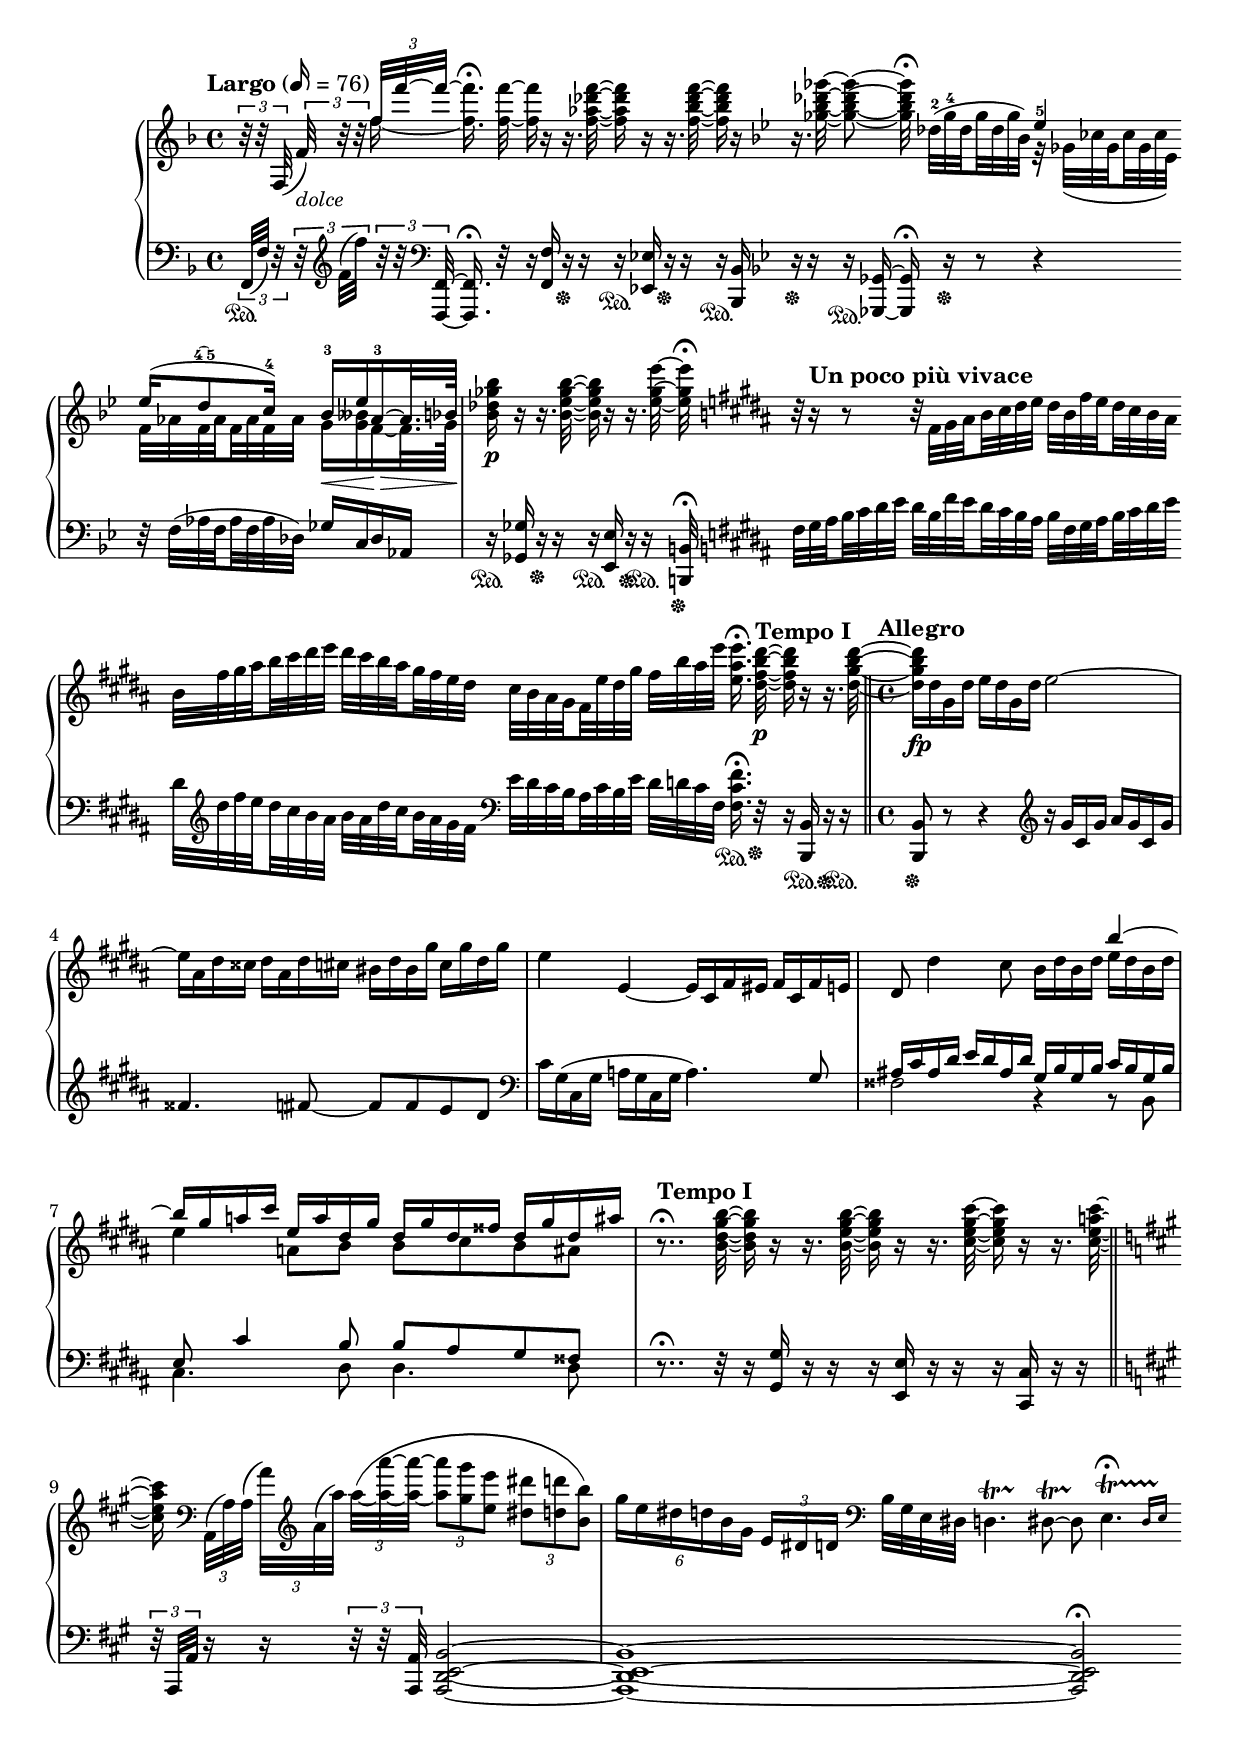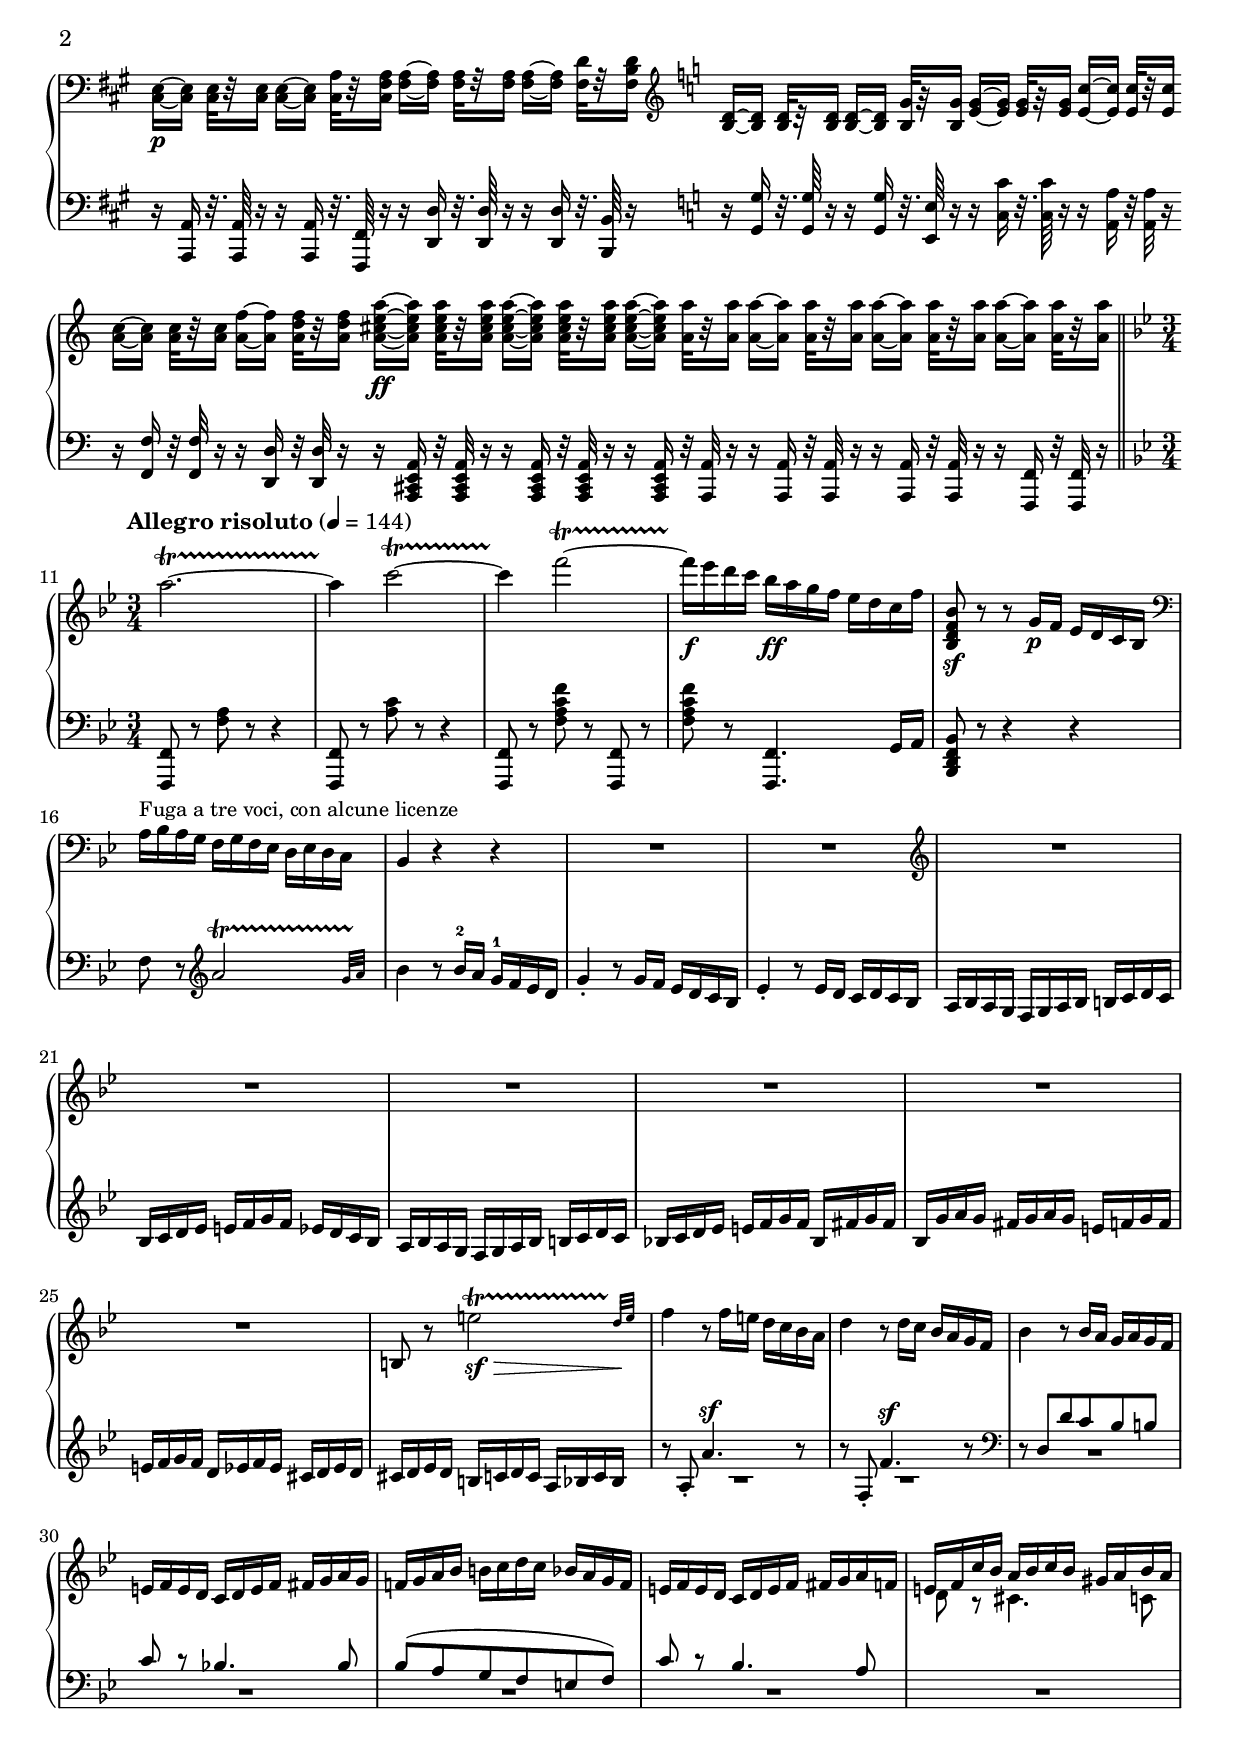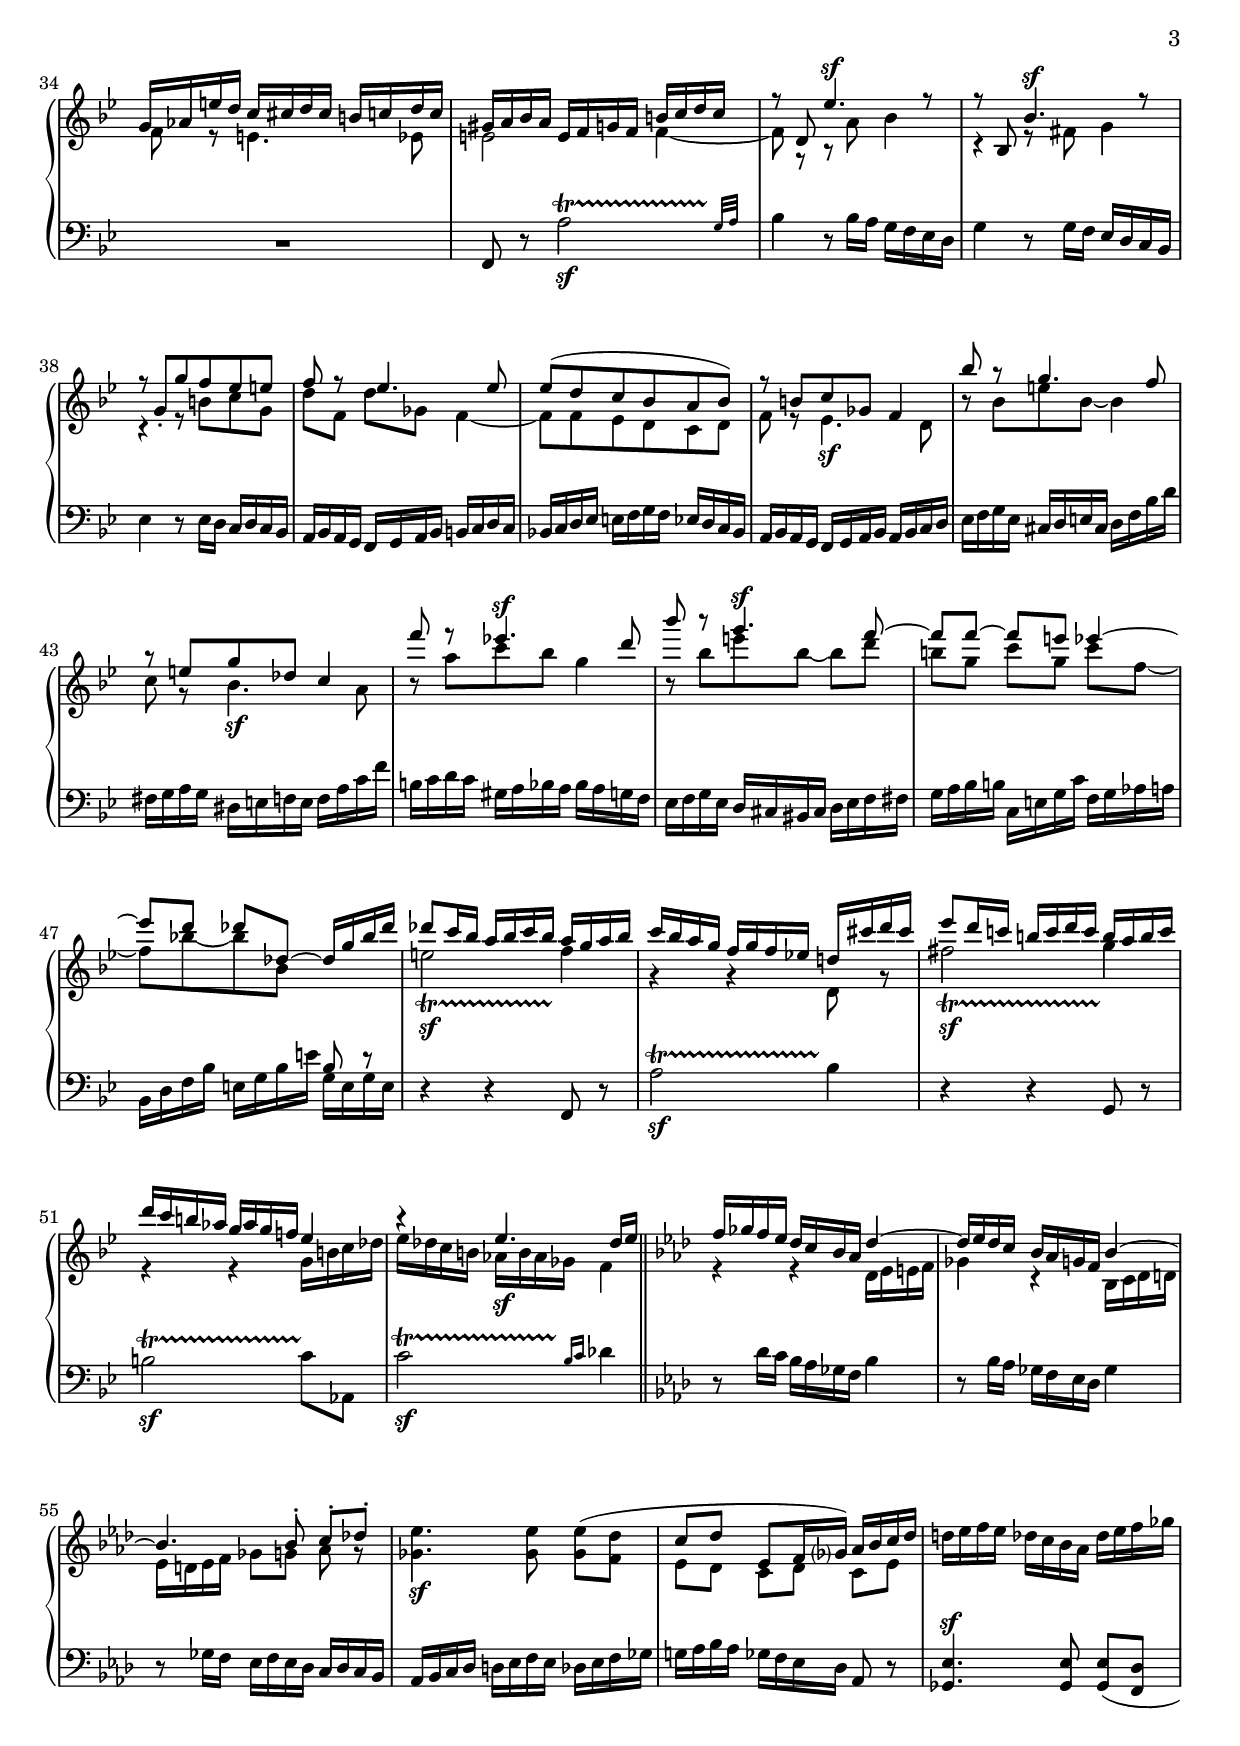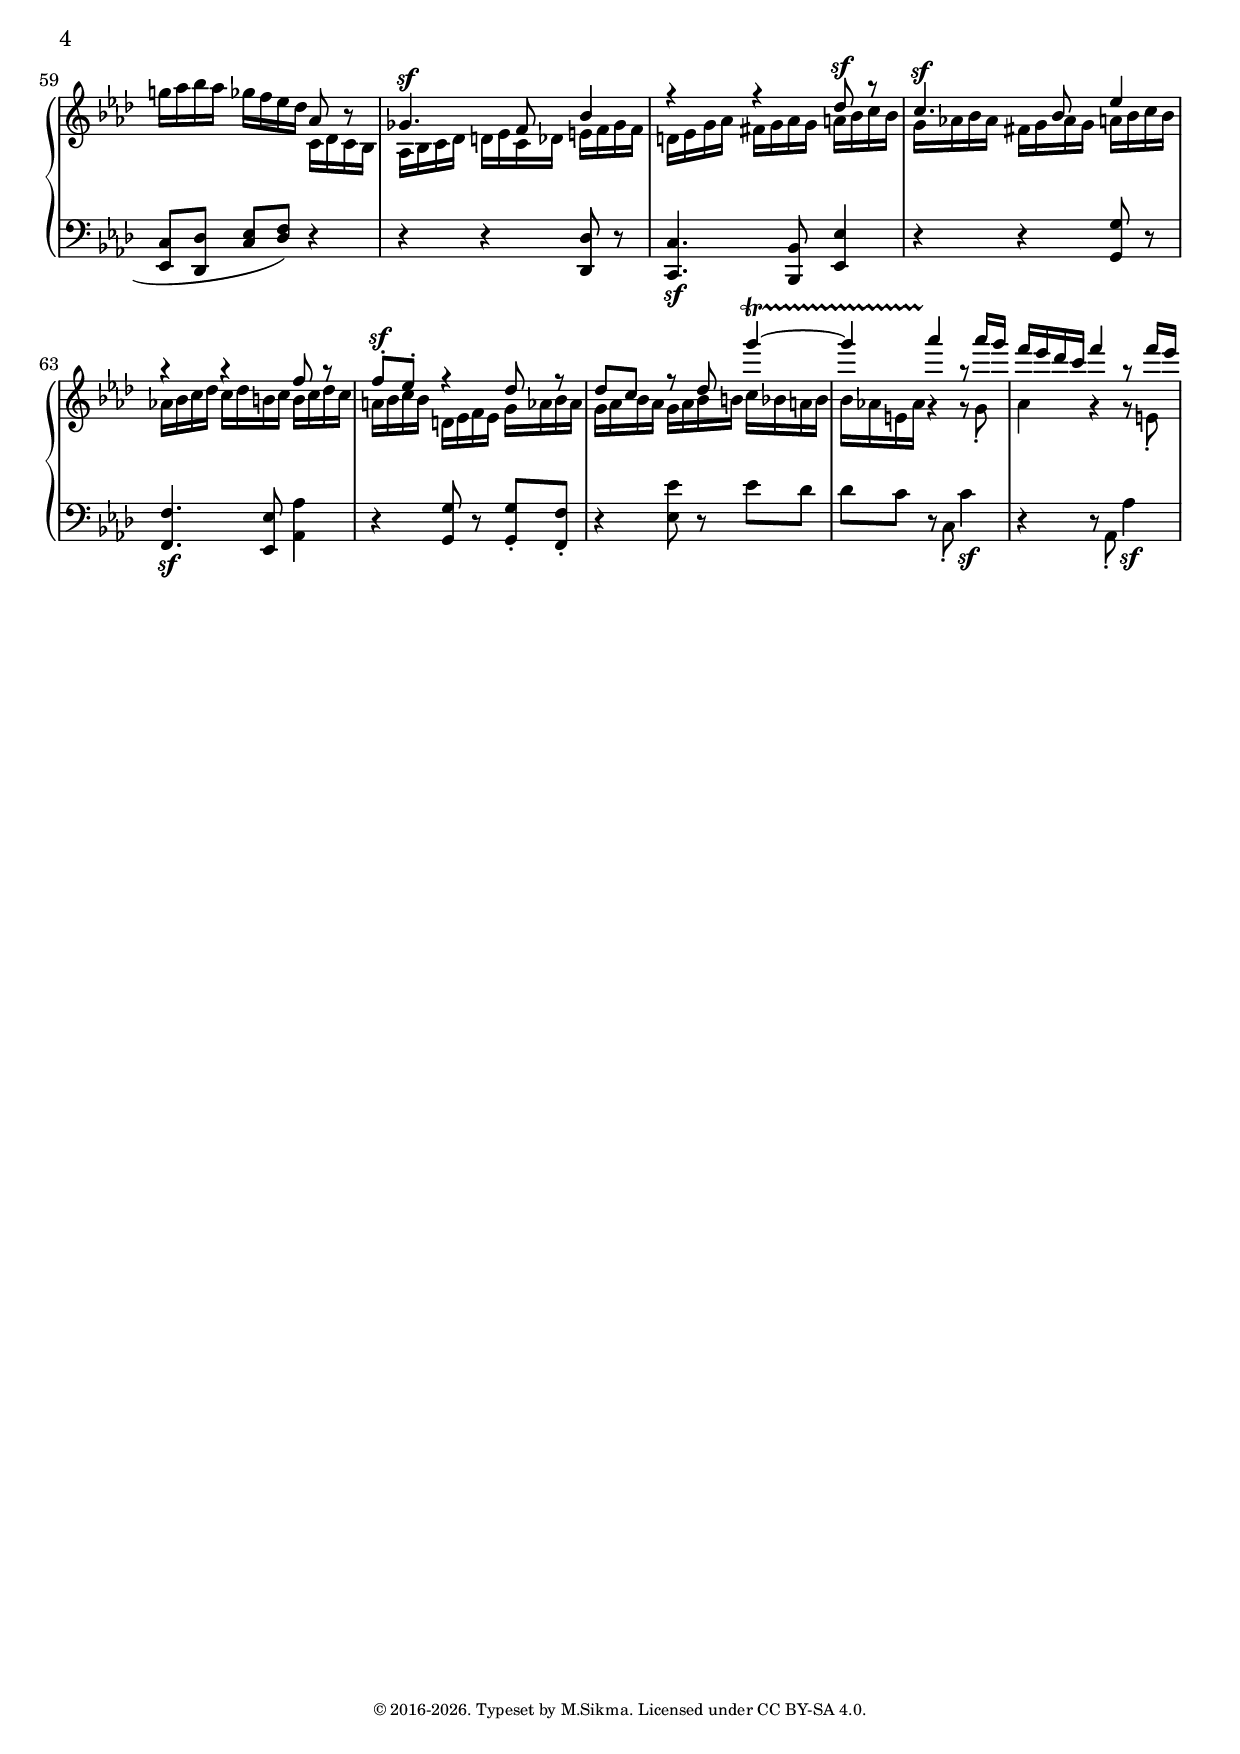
%===========================================================================
%    Piano Sonata Op.106 (L.Beethoven) - IV
%===========================================================================
%
%    (C) 2016-2017, Michiel Sikma <michiel@sikma.org>
%    Licensed under CC BY-SA 4.0.
%
%---------------------------------------------------------------------------

\version "2.19.42"
\include "sonata-op106-includes.ily"

%---------------------------------------------------------------------------
%    IV. Largo - Allegro risoluto
%---------------------------------------------------------------------------

four-section-one = {
  \key f \major
  \time 4/4
  \tempo "Largo" 16 = 76
}
% Per la misura si conta nel Largo sempre quattro semicrome, ciò è

\bookpart {
  \paper {
    markup-system-spacing = \std-padding-page-n
    bookTitleMarkup = \std-title-markup-page-n-no-titles
  }
  \header {
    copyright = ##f
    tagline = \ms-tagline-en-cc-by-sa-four
  }
  \score {
    \new PianoStaff \with {
      \std-staff-spacing
    } <<
      \set PianoStaff.connectArpeggios = ##t
      %---------------------------------------------------------------------
      %    Right hand
      %---------------------------------------------------------------------
      \new Staff = "right" \with {
        \std-magnification
        \stdDynSize
        midiInstrument = "acoustic grand"
      } {
        \clef treble \relative c {
          \four-section-one
          \override Tie.minimum-length = #2.75
          \autoBeamOff
          \tuplet 3/2 {
            r32 r
            \once \override Slur.positions = #'(1 . 2)
            f_( \noBeam
          }
          \tuplet 3/2 { f')_\markup { \italic "dolce" } r r }
          % Set the exact duration of this measure. Although the
          % time signature is 4/4, this first measure has an undeterminable
          % length. Based on the notes, it's precisely 140 64th notes long.
          \set Timing.measureLength = #(ly:make-moment 140/64)
          <<
            \relative c'' {
              \tuplet 3/2 { f32-[ f'^~ f^~] }
              % Hiding the stem and flag, since the other voice
              % will take care of proper display.
              \stemDown
              \single \hide Stem
              \single \hide Flag
              f\fermata
            }
            \\
            \relative c'' {
              f16_~ <f f'>16.
            }
          >>
          <f'_~ f'^~>32 16
          r16 r16.
          <f_~ aes_~ des^~ f^~>32 16
          r16 r16.
          <f_~ bes_~ des^~ f^~>32 16
          r16
          \key bes \major
          r16.
          <ges_~ bes_~ des^~ ges^~>32 <ges_~ bes_~ des^~ ges^~>8 32\fermata
          \autoBeamOn
          <<
            \relative c'' {
              \stemDown des32-[^(-2 ges-4
              \set stemRightBeamCount = #1
              des
              \set stemLeftBeamCount = #1
              ges des ges bes,)] \stemUp es4-5
              \bar "" \break
              es16-[^( des8\finger \markup \tied-finger-up #"4" #"5" ces16-4])
              bes16-[-3 es aes,^~-3 aes32. bes64]
            }
            \\
            \relative c'' {
              s8. s32
              r32 ges_(-[ ces
              \set stemRightBeamCount = #1
              ges
              \set stemLeftBeamCount = #1
              ces ges ces es,)]
              f-[ aes f
              \set stemRightBeamCount = #1
              aes
              \set stemLeftBeamCount = #1
              f aes f aes]
              ges16\< <ges beses> f_~\> f32. ges64\!
            }
          >>
          % End of the first measure.
          |
          <bes, des ges bes>16\p r16 r16. <bes_~ es_~ ges^~ bes^~>32 16 r16 r16.
          % Modify the second measure's length as well.
          \set Timing.measureLength = #(ly:make-moment 160/64)
          <es_~ ges^~ es'^~>32 32\fermata
          \key b \major
          r32
          \tempo "Un poco più vivace"
          r16 r8 r32
          \set subdivideBeams = ##t
          \set baseMoment = #(ly:make-moment 1/8)
          \set beatStructure = #'(6 6)
          fis,32-[ gis ais b cis dis e] dis-[ b fis' e dis cis b ais]
          b-[ fis' gis ais b cis dis e] dis-[ cis b ais gis fis e dis]
          cis-[ b ais gis fis e' dis gis] fis-[ b ais e']
          <e, ais e'>16.\fermata \noBeam
          \tempo "Tempo I"
          <dis_~ fis_~ b^~ dis^~>32\p \noBeam
          16 r16 r16.
          <dis_~ gis_~ b^~ dis^~>32
          \tempo "Allegro"
          % End of the second measure.
          |
          \time 4/4
          \bar "||"
          \set subdivideBeams = ##f
          16\fp dis gis, dis'
          e dis gis, dis' e2^~ |
          e16 ais, dis cisis dis ais dis cis bis dis bis gis' cis, gis' dis gis |
          e4 e,4_~ e16 cis fis eis fis cis fis e |
          dis8
          <<
            \relative c''' {
              s4 s4 s8 b4^~ |
              b16 gis a cis e, a dis, gis dis gis dis fisis dis gis dis ais'
            }
            \\
            \relative c'' {
              dis4 cis8 b16 dis b dis e dis b dis |
              e4 a,8 b b cis b ais
            }
          >>
          \tempo "Tempo I"
          |
          % Move the tempo text above the fermata.
          \once \override Staff.TextScript.outside-staff-priority = #500
          \once \override Staff.Script.outside-staff-priority = #0
          r8..\fermata
          <b'_~ dis_~ gis^~ b^~>32 16 r16 r16.
          <b_~ e_~ gis^~ b^~>32 16 r16 r16.
          <cis_~ e_~ gis^~ cis^~>32 16 r16 r16.
          <cis_~ e_~ a^~ cis^~>32
          \bar "||"
          % This measure is 3/4 for some reason.
          \set Timing.measureLength = #(ly:make-moment 3/4)
          \key a \major
          16 \clef bass
          \once \override Slur.positions = #'(-2 . 0)
          \tuplet 3/2 {
            a,,32^(-[ a')
            \once \override Slur.positions = #'(-2 . 0)
            a^(]
          }
          \tuplet 3/2 {
            a')-[ \clef treble
            \once \override Slur.positions = #'(-2 . 0)
            a^( a')]
          }
          \tuplet 3/2 {
            \once \override Slur.positions = #'(-2 . 0)
            a_~^( <a_~ a'^~> <a_~ a'^~>
          }
          \tuplet 3/2 { <a a'>8 <gis gis'> <e e'> }
          \tuplet 3/2 { <dis dis'> <d d'> <b b'>) }
          |
          % Another looooong measure.
          \set Timing.measureLength = #(ly:make-moment 352/64)
          \tuplet 6/4 { gis'16 e dis d b gis }
          \tuplet 3/2 { e-[ dis d] }
          \clef bass
          b32 gis e dis
          \once \override TrillSpanner.bound-details.right.padding = #1.0
          d4. \startTrillSpan
          \once \override TrillSpanner.bound-details.right.padding = #2.0
          dis8^~ \stopTrillSpan \startTrillSpan
          dis
          \once \override Staff.Script.outside-staff-priority = #200
          \once \override TrillSpanner.outside-staff-priority = ##f
          \afterGrace e4.\fermata \startTrillSpan { dis16-[ e] \stopTrillSpan }
          % The long and slow modulation from B major to A major to B flat major.
          \clef bass
          \bar ""
          \break
          <cis_~ e^~>16\p 16 32-[ r32 <cis e>16] <cis_~ e^~>16-[ 16]
          <cis a'>32-[ r32 <cis fis a>16] <fis_~ a^~>16-[ 16]
          <fis a>32-[ r32 <fis a>16] <fis_~ a^~>16-[ 16]
          <fis d'>32-[ r32 <fis b d>16]
          \clef treble
          \key c \major
          <b_~ d^~>16-[ 16] <b d>32-[ r32 <b d>16] <b_~ d^~>16-[ 16]
          <b g'>32-[ r32 <b g'>16] <e_~ g^~>16-[ 16] <e g>32-[ r32 <e g>16]
          <e_~ c'^~>16-[ 16] <e c'>32-[ r32 <e c'>16]
          \bar ""
          \break
          <a_~ c^~>16-[ 16] <a c>32-[ r32 <a c>16] <a_~ f'^~>16-[ 16]
          <a d f>32-[ r32 <a d f>16]
          <a_~ cis_~ e^~ a^~>16-[\ff 16] <a cis e a>32-[ r32 <a cis e a>16]
          <a_~ cis_~ e^~ a^~>16-[ 16] <a cis e a>32-[ r32 <a cis e a>16]
          <a_~ cis_~ e^~ a^~>16-[ 16]
          <a a'>32-[ r32 <a a'>16] <a_~ a'^~>16-[ 16]
          <a a'>32-[ r32 <a a'>16] <a_~ a'^~>16-[ 16]
          <a a'>32-[ r32 <a a'>16] <a_~ a'^~>16-[ 16]
          <a a'>32-[ r32 <a a'>16]
          \bar "||"
          \key bes \major
          \time 3/4
          \break
          \once \override TrillSpanner.bound-details.right.padding = #-1.0
          \tempo "Allegro risoluto" 4 = 144
          a'2.^~\startTrillSpan | a4 \stopTrillSpan
          \once \override TrillSpanner.bound-details.right.padding = #-1.0
          c2^~ \startTrillSpan | c4 \stopTrillSpan
          \once \override TrillSpanner.bound-details.right.padding = #-1.0
          \once \override Slur.positions = #'(6.1 . 0)
          \once \override Slur.eccentricity = #1.25
          \once \override Slur.height-limit = #6.5
          f2^~ \startTrillSpan | f16\f \stopTrillSpan
          es d c bes\ff a g f es d c f |
          <bes,, d f bes>8\sf r8 r8 g'16-[\p f] es d c bes
          \clef bass |
          \break
          % Start of the fuga section.
          % "Three part fugue with some license"
          a16^\markup { "Fuga a tre voci, con alcune licenze" } bes a g
          f g f es d es d c |
          bes4 r4 r4 |
          R2. |
          R2. \clef treble |
          R2. |
          R2. |
          R2. |
          R2. |
          R2. |
          R2. |
          b'8 r8 \afterGrace e'2\sf\>\startTrillSpan { d32\!\stopTrillSpan e } |
          f4 r8 f16 e d c bes a |
          d4 r8 d16 c bes a g f |
          bes4 r8 bes16 a g a g f |
          e f e d c d e f fis g a g |
          f! g a bes b c d c bes a g f |
          e f e d c d e f fis g a f |
          <<
            \relative c' {
              e f c' bes a bes c bes gis a bes a
              |
              g as e' d c cis d cis b c d c
              |
              gis a bes a e f g f b c d c
              |
              \relative c'' f8\rest d,8 es'4.^\sf \relative c'' f8\rest
              |
              \relative c'' f8\rest bes,8 bes'4.^\sf \relative c'' f8\rest
              |
              \relative c'' f8\rest g8_.-[ g' f es e]
              |
              f8 \relative c'' f8\rest es4. es8
              |
              es8-[^( d c bes a bes])
              |
              \relative c'' f8\rest b8-[ c ges] f4
              |
              bes'8 \relative c''' a8\rest g4. f8
              |
              \relative c''' a8\rest
              % Neutral as per London. Es in original edition.
              e8-[ g des] c4
              |
              f'8 \relative c''' f8\rest es!4.^\sf d8
              |
              bes'8 \relative c'''' b8\rest g4.^\sf f8^~
              |
              f8-[ f^~]
              f8-[ e] es4^~
              |
              es8-[ d] des8-[ des,^~] des16-[ g bes des]
              |
              des8-[ c16 bes] a-[ bes c bes] a g a bes
              |
              c bes a g f g f es! d! cis' d cis
              |
              es8-[ d16 c!] b c d c b a b c
              |
              d16 c b as g as g f! es4
              |
              \relative c''' b4\rest
              es4.\sf des16-[ es]
              |
              f16 ges f es des c bes as des4^~
              |
              des16 es des c bes as g f bes4^~
              |
              bes4. bes8^. c8-[^. des!^.]
              |
              \stemDown <ges, es'>4._\sf 8 8-[^( <f des'>]
              |
              \stemUp
              c'8-[ des] es,8-[ f16 ges?)] as bes c des
              |
              s2.
              |
              s2 as8 b8\rest
              |
              % Todo: put sf in parentheses
              ges4.^\sf f8 bes4
              |
              \relative c'' { f4\rest f4\rest } des8^\sf \relative c''' a8\rest
              |
              c4.^\sf bes8 es4
              |
              \relative c''' { a4\rest a4\rest } f8 \relative c''' a8\rest
              |
              f8^\sf^.-[ es^.] \relative c'' f4\rest des8 \relative c'' f8\rest
              |
              des8-[ c] \relative c'' f8\rest des8 g'4^~\startTrillSpan
              |
              g4 as4\stopTrillSpan \relative c''' a8\rest as16-[ g]
              |
              f es des c f4 \relative c''' { a8\rest } f16-[ es]
              |
            }
            \\
            \relative c' {
              d8 b8\rest cis4. c8
              |
              f8 e8\rest e4. es8
              |
              e2 f4_~
              |
              f8 \relative c' { g8\rest b8\rest } a8 bes4
              |
              \relative c' { c4\rest e8\rest } fis8 g4
              |
              \relative c' { c4\rest e8\rest } b8-[ c g]
              |
              d'8-[ f,] d'8-[ ges,] f4_~
              |
              f8 f es d c d
              |
              f8 \relative c' { e8\rest } es4._\sf d8
              |
              \relative c'' { b8\rest } bes'8-[ e bes_~] bes4
              |
              c8 \relative c'' { g8\rest } bes4._\sf a8
              |
              \relative c'' { b8\rest } a'8-[ c bes] g4
              |
              \relative c'' { b8\rest } bes8-[ e bes_~] bes8-[ d]
              |
              b8-[ g] c-[ g] c-[ f,_~]
              |
              f8 bes!_~ bes bes,
              s4
              |
              \trillSpanDown
              e2\sf\startTrillSpan f4\stopTrillSpan
              |
              \relative c'' { g4\rest g4\rest }
              d,8
              \relative c'' g8\rest
              |
              fis'2\startTrillSpan_\sf g4\stopTrillSpan
              |
              \relative c' { e4\rest e4\rest }
              g,16 b c des
              |
              es des c b as b as ges f4
              |
              \bar "||"
              \key f \minor
              \relative c' { e4\rest e4\rest }
              des16-[ es e f]
              |
              ges4 \relative c' c4\rest bes,16-[ c des d]
              |
              es d es f ges8-[ g] as \relative c'' g8\rest
              |
              s2.
              |
              es8-[ des] c-[ des] c-[ es]
              |
              d'16 es f es des c bes as des es f ges
              |
              g! as bes as ges f es des c, des c bes
              |
              as bes c des d es c des e f ges f
              |
              d es g as fis g as g a bes c bes
              |
              g as! bes as fis g as g a bes c bes
              |
              as! bes c des c des b c b c des c
              |
              a bes c bes d, es f es g as! bes as
              |
              g as bes as g as bes b c bes a bes
              |
              bes as! e as \relative c'' { g4\rest g8\rest } g8_.
              |
              as4 \relative c'' { g4\rest g8\rest } e8_.
            }
          >>
        }
      }
      %---------------------------------------------------------------------
      %    Left hand
      %---------------------------------------------------------------------
      \new Staff = "left" \with {
        \std-magnification
        \stdDynSize
        midiInstrument = "acoustic grand"
      } {
        \clef bass \relative c, {
          \four-section-one
          \override Tie.minimum-length = #2.75
          \autoBeamOff
          \stemUp
          \tupletDown
          \once \override Slur.positions = #'(0 . 1)
          \once \override TupletBracket.positions = #'(-3.7 . -3.7)
          \tuplet 3/2 { f32-[\sustainOn_( f')] r32 }
          \tupletUp
          \stemDown
          \once \override TupletBracket.positions = #'(3.1 . 3.4)
          \tuplet 3/2 {
            r32 \clef treble
            \once \override Slur.positions = #'(-1 . 1)
            f'^(-[ f')]
          }
          \once \override TupletBracket.positions = #'(3.4 . 3.4)
          \once \override Score.NoteColumn.X-offset = 0.8
          \tuplet 3/2 { r32 r \clef bass \stemNeutral <f,,,,_~ f'^~> }
          <f f'>16.\fermata r32 r16
          <f' f'>16 r16\sustainOff r16 r16\sustainOn
          <es es'> r16\sustainOff r16 r16\sustainOn
          <bes bes'> \key bes \major r16\sustainOff r16 r16\sustainOn
          <ges_~ ges'^~> <ges ges'>\fermata r16\sustainOff r8 r4
          % Breaking to the next line here.
          \autoBeamOn
          r32 f''32-[^( aes
          \set stemRightBeamCount = #1
          f
          \set stemLeftBeamCount = #1
          aes f aes des,)] ges16 c, des aes
          % End of the first measure
          |
          r16\sustainOn <ges ges'> r16\sustainOff r16
          r16\sustainOn <es es'> r16\sustainOff
          r16\sustainOn <b b'>32\fermata \noBeam \sustainOff
          % Un poco più vivace
          \key b \major
          \set subdivideBeams = ##t
          \set baseMoment = #(ly:make-moment 1/8)
          \set beatStructure = #'(6 6)
          \stemDown
          fis''32-[ gis ais b cis dis e] dis-[ b fis' e dis cis b ais]
          b-[ fis gis ais b cis dis e]
          % Force another break to the next page.
          \bar "" \break
          dis-[ \clef treble dis' fis e dis cis b ais]
          b-[ ais dis cis b ais gis fis] \clef bass e-[ dis cis b ais cis b e] dis-[ d cis fis,]
          <fis cis' fis>16.\fermata\sustainOn
          \stemNeutral
          r32\sustainOff r16 <b,, b'>16\sustainOn r16\sustainOff r16\sustainOn
          \bar "||"
          <b b'>8\sustainOff r8 r4 \clef treble r16
          \set subdivideBeams = ##f
          gis'''16 cis, gis' ais gis cis, gis' |
          fisis4. fis8_~ fis8 8 e dis \clef bass |
          cis16 gis^( cis, gis' a gis cis, gis' a4.)
          <<
            \relative c' {
              \once \override Slur.positions = #'(1 . 2)
              gis8 |
              ais!16 cis ais dis e dis ais dis gis, b gis b cis b gis b |
              e,8 cis'4 b8 \noBeam 8 ais gis fisis
            }
            \\
            \relative c {
              s8 |
              fisis2 b,4\rest b8\rest b8 |
              cis4. dis8 dis4. dis8 |
            }
          >>
          r8..\fermata r32 r16 <gis, gis'>16
          r16 r r <e e'>
          r r r <cis cis'> r r
          \bar "||"
          \key a \major
          \tuplet 3/2 { r32 a a' } r16 r16
          \tuplet 3/2 { r32 r32 <a, a'> }
          <a_~ d_~ e^~ b'^~>2 |
          <a_~ d_~ e^~ b'^~>1 2\fermata
          % Modulation section.
          r16 <a a'>16 r32. <a a'>64 r16 r16 <a a'>16 r32.
          <fis fis'>64 r16 r16
          <d' d'>16 r32. <d d'>64 r16 r16 <d d'>16 r32.
          <b b'>64 r16
          \key c \major
          r16
          <g' g'>16 r32. <g g'>64 r16 r16 <g g'>16 r32.
          <e e'>64 r16 r16
          <c' c'>16 r32. <c c'>64 r16 r16
          <a a'>16 r32 <a a'>32 r16
          \bar ""
          \break
          r16
          <f f'>16 r32 <f f'>32 r16 r16
          <d d'>16 r32 <d d'>32 r16 r16
          <a cis e a>16 r32 <a cis e a>32 r16 r16
          <a cis e a>16 r32 <a cis e a>32 r16 r16
          <a cis e a>16 r32 <a a'>32 r16 r16
          <a a'>16 r32 <a a'>32 r16 r16
          <a a'>16 r32 <a a'>32 r16 r16
          <f f'>16 r32 <f f'>32 r16
          \bar "||"
          \key bes \major
          \time 3/4
          <f f'>8 r8 <f'' a> r8 r4 |
          <f,, f'>8 r8 <a'' c> r8 r4 |
          <f,, f'>8 r8 <f'' a c f>8 r8 <f,, f'>8 r8 |
          <f'' a c f> r8 <f,, f'>4. g'16 a |
          <bes, d f bes>8 r8 r4 r4 |
          f''8 r8 \clef treble \afterGrace a'2\startTrillSpan { g32 a\stopTrillSpan } |
          bes4 r8 bes16-2 a g-1 f es d |
          g4-. r8 g16 f es d c bes |
          es4-. r8 es16 d c d c bes |
          a bes a g f g a bes b c d c |
          bes c d es e f g f es d c bes |
          a bes a g f g a bes b c d c |
          bes! c d es e f g f bes, fis' g fis |
          bes, g' a g fis g a g e f g f |
          e f g f d es f es cis d es d |
          cis d es d b c d c a bes c bes |
          <<
            \relative c' {
              \relative c'' b8\rest a8_. a'4.^\sf \relative c'' b8\rest |
              \relative c'' b8\rest f,8_. f'4.^\sf \relative c'' b8\rest |
              \clef bass
              \relative c d8\rest d,8-[ d' c bes b]
              |
              c8 \relative c \relative c' c8\rest bes!4. bes8
              |
              bes8-[^( a g f e f)]
              |
              c'8 \relative c' c8\rest bes4. a8
              |
              
            }
            \\
            \relative c' {
              \override MultiMeasureRest.staff-position = #-8
              R2.
              |
              R2.
              |
              \override MultiMeasureRest.staff-position = #-2
              R2.
              |
              R2.
              |
              R2.
              |
              R2.
              |
              R2.
              |
              R2.
              |
              \trillSpanUp
              \stemUp f,,8 \stemDown \relative c d8\rest \afterGrace a'2\sf\startTrillSpan { \stemUp g32\stopTrillSpan a \stemNeutral }
            }
          >>
          bes4 r8 bes16 a g f es d
          |
          g4 r8 g16 f es d c bes
          |
          es4 r8 es16 d c d c bes
          |
          a bes a g f g a bes b c d c
          |
          bes! c d es e f g f es d c bes
          |
          a bes a g f g a bes a bes c d
          |
          es f g es cis d e cis d f bes d
          |
          fis, g a g dis e f! e f a c f
          |
          b, c d c gis a bes a bes a g! f
          |
          es f g es d cis bis cis d
          % Unsure whether this should be an es or an e.
          % Henle is unsure too.
          es
          f fis
          |
          g a bes b c, e! g c
          f, g as a
          |
          bes, d f bes
          e, g bes e
          <<
            \relative c' {
              bes8 d8\rest
            }
            \\
            \relative c'' {
              g,16 e g e
            }
          >>
          |
          r4 r4 f,,8 r8
          |
          \trillSpanUp
          a'2_\sf\startTrillSpan bes4\stopTrillSpan
          |
          r4 r4 g,8 r8
          |
          b'2_\sf\startTrillSpan c8\stopTrillSpan-[ as,]
          |
          \afterGrace c'2_\sf\startTrillSpan { bes16-[\stopTrillSpan c] } des4
          |
          \key f \minor
          r8 des16-[ c] bes as ges f bes4
          |
          r8 bes16-[ as] ges f es des ges4
          |
          r8 ges16-[ f] es f es des c des c bes
          |
          as16 bes c des d es f es des es f ges
          |
          g! as bes as ges f es des as8 r8
          |
          <ges es'>4.^\sf 8 8-[_( <f des'>]
          |
          \stemUp <es c'>8-[ <des des'>] <c' es>-[ <des f>)] r4 \stemNeutral
          |
          r4 r4 <des, des'>8 r8
          |
          <c c'>4.\sf <bes bes'>8 <es es'>4
          |
          r4 r4 <g g'>8 r8
          |
          % Todo: put \sf in parentheses
          <f f'>4._\sf <es es'>8 <as as'>4
          |
          r4 <g g'>8 r8 <g g'>8_.-[ <f f'>-.]
          |
          r4 <es' es'>8 r8 es'8-[ des]
          |
          des-[ c] r8 \stemDown c,8_. c'4_\sf
          |
          r4 r8 as,8_. as'4_\sf
        }
      }
    >>
    \layout {
      \context {
        \Score
        \override SpacingSpanner.common-shortest-duration = #(ly:make-moment 1/8)
        \consists #Span_stem_engraver
      }
    }
    \midi {
      \tempo 4 = 60
    }
  }
}
